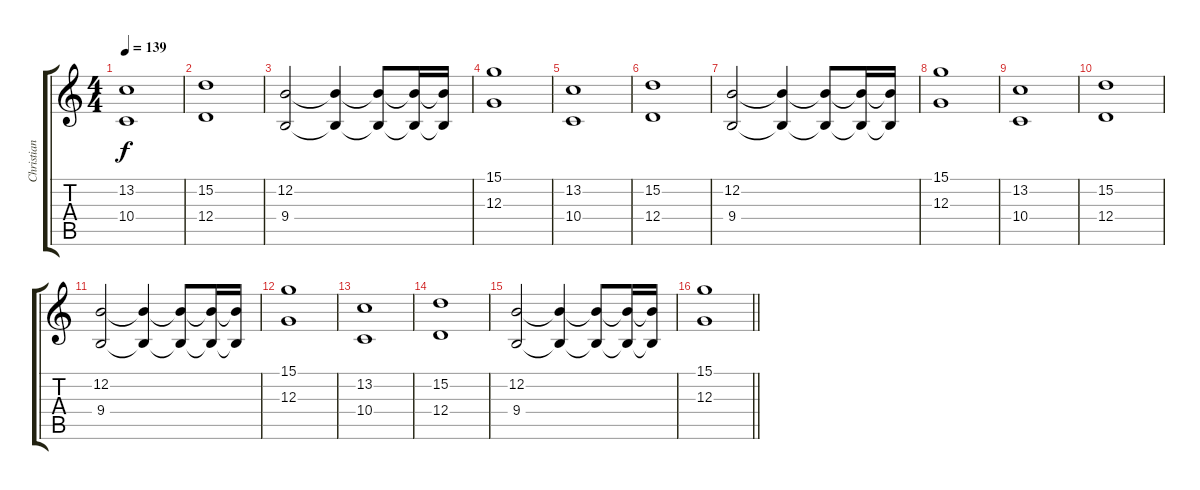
\track ("Christian McAlhaney" "Christian ") {instrument synthstrings1}
\staff {score tabs}
\tuning (E4 B3 G3 D3 A2 D2) {hide}
\ts (4 4)
\tempo 139
\clef g2
\ks c
(13.2 10.4).1{dy f} |
(15.2 12.4).1 |
(12.2 9.4).2 (12.2{t} 9.4{t}).4 (12.2{t} 9.4{t}).8 (12.2{t} 9.4{t}).16 (12.2{t} 9.4{t}).16 |
(15.1 12.3).1 |
(13.2 10.4).1 |
(15.2 12.4).1 |
(12.2 9.4).2 (12.2{t} 9.4{t}).4 (12.2{t} 9.4{t}).8 (12.2{t} 9.4{t}).16 (12.2{t} 9.4{t}).16 |
(15.1 12.3).1 |
(13.2 10.4).1 |
(15.2 12.4).1 |
(12.2 9.4).2 (12.2{t} 9.4{t}).4 (12.2{t} 9.4{t}).8 (12.2{t} 9.4{t}).16 (12.2{t} 9.4{t}).16 |
(15.1 12.3).1 |
(13.2 10.4).1 |
(15.2 12.4).1 |
(12.2 9.4).2 (12.2{t} 9.4{t}).4 (12.2{t} 9.4{t}).8 (12.2{t} 9.4{t}).16 (12.2{t} 9.4{t}).16 |
\barLineRight lightlight
(15.1 12.3).1
